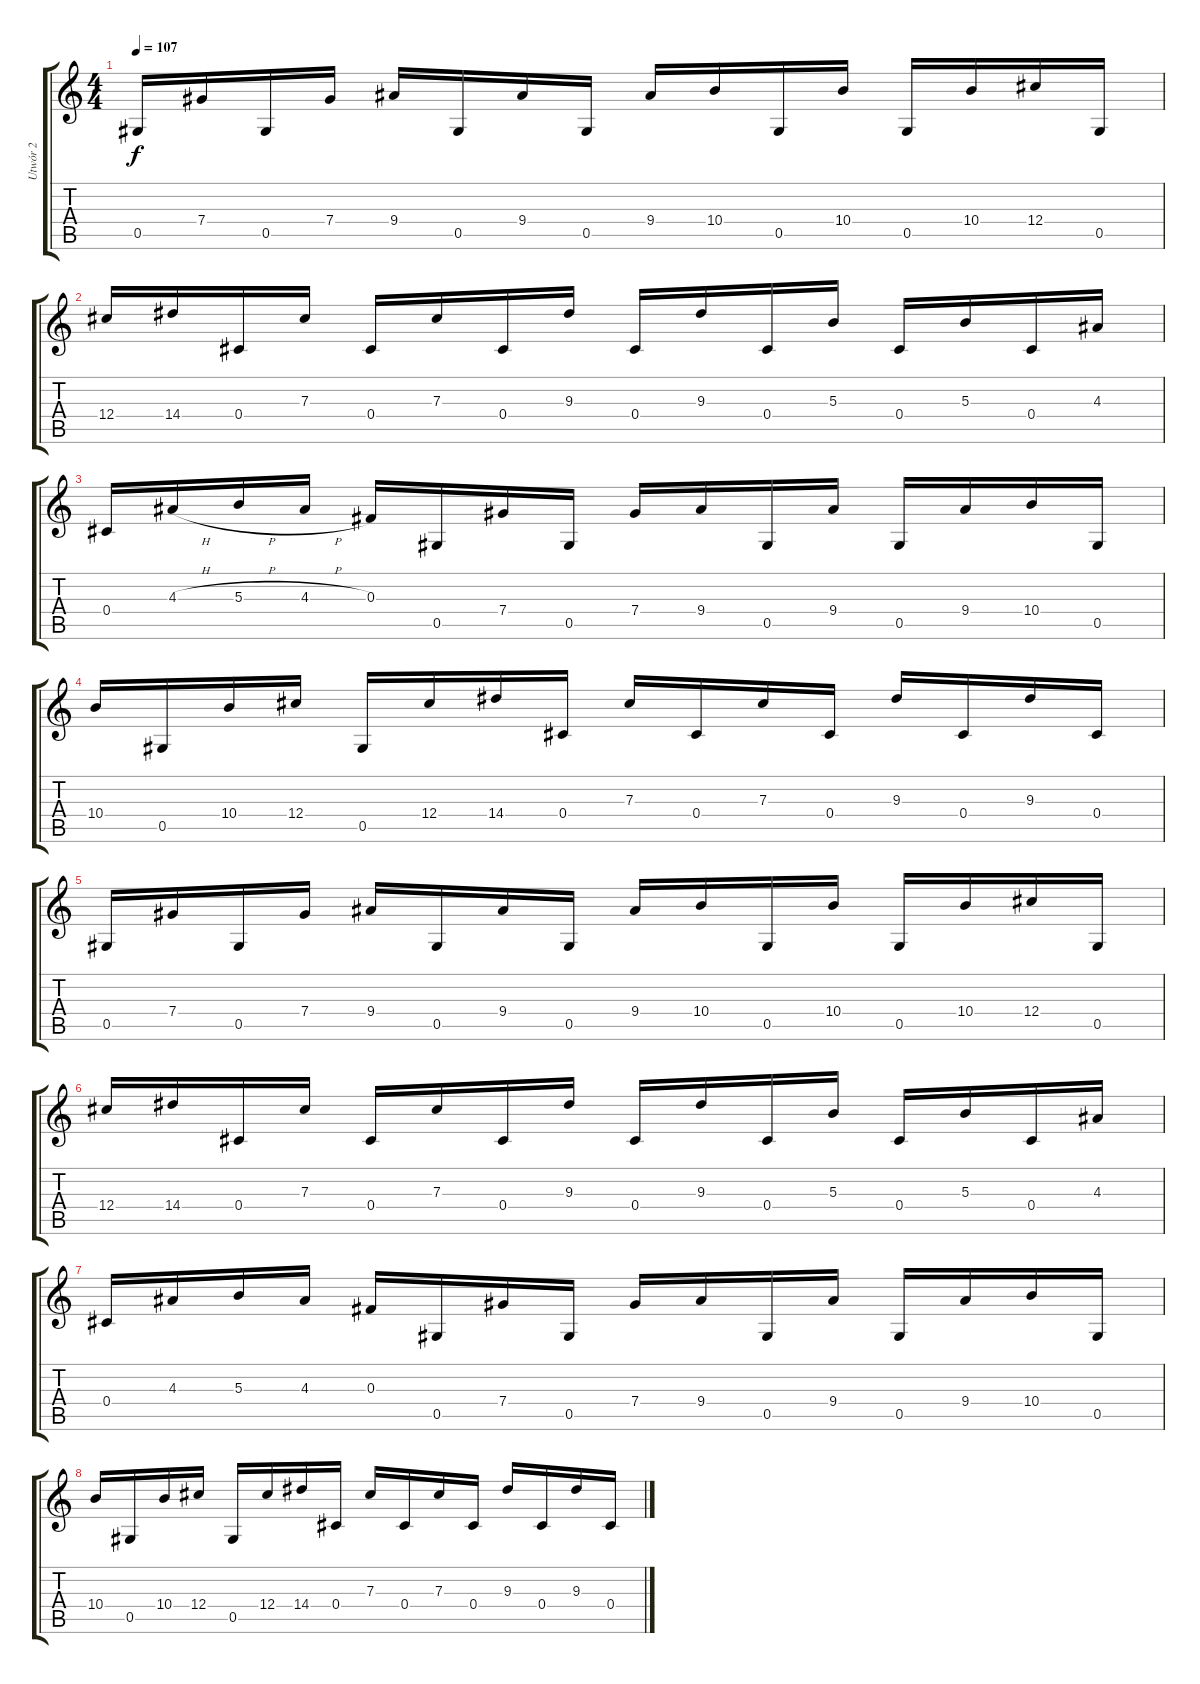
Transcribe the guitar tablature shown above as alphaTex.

\track ("Utwór 2" "Utwór 2") {instrument distortionguitar}
\staff {score tabs}
\tuning (Eb4 Bb3 Gb3 Db3 Ab2 Db2) {hide}
\ts (4 4)
\tempo 107
\clef g2
\ks c
0.5.16{dy f volume 13} 7.4.16 0.5.16 7.4.16 9.4.16 0.5.16 9.4.16 0.5.16 9.4.16 10.4.16 0.5.16 10.4.16 0.5.16 10.4.16 12.4.16 0.5.16 |
12.4.16 14.4.16 0.4.16 7.3.16 0.4.16 7.3.16 0.4.16 9.3.16 0.4.16 9.3.16 0.4.16 5.3.16 0.4.16 5.3.16 0.4.16 4.3.16 |
0.4.16 4.3{h}.16 5.3{h}.16 4.3{h}.16 0.3.16 0.5.16 7.4.16 0.5.16 7.4.16 9.4.16 0.5.16 9.4.16 0.5.16 9.4.16 10.4.16 0.5.16 |
10.4.16 0.5.16 10.4.16 12.4.16 0.5.16 12.4.16 14.4.16 0.4.16 7.3.16 0.4.16 7.3.16 0.4.16 9.3.16 0.4.16 9.3.16 0.4.16 |
0.5.16{volume 13} 7.4.16 0.5.16 7.4.16 9.4.16 0.5.16 9.4.16 0.5.16 9.4.16 10.4.16 0.5.16 10.4.16 0.5.16 10.4.16 12.4.16 0.5.16 |
12.4.16 14.4.16 0.4.16 7.3.16 0.4.16 7.3.16 0.4.16 9.3.16 0.4.16 9.3.16 0.4.16 5.3.16 0.4.16 5.3.16 0.4.16 4.3.16 |
0.4.16 4.3.16 5.3.16 4.3.16 0.3.16 0.5.16 7.4.16 0.5.16 7.4.16 9.4.16 0.5.16 9.4.16 0.5.16 9.4.16 10.4.16 0.5.16 |
10.4.16{volume 13} 0.5.16 10.4.16 12.4.16 0.5.16 12.4.16 14.4.16 0.4.16 7.3.16 0.4.16 7.3.16 0.4.16 9.3.16 0.4.16 9.3.16 0.4.16
